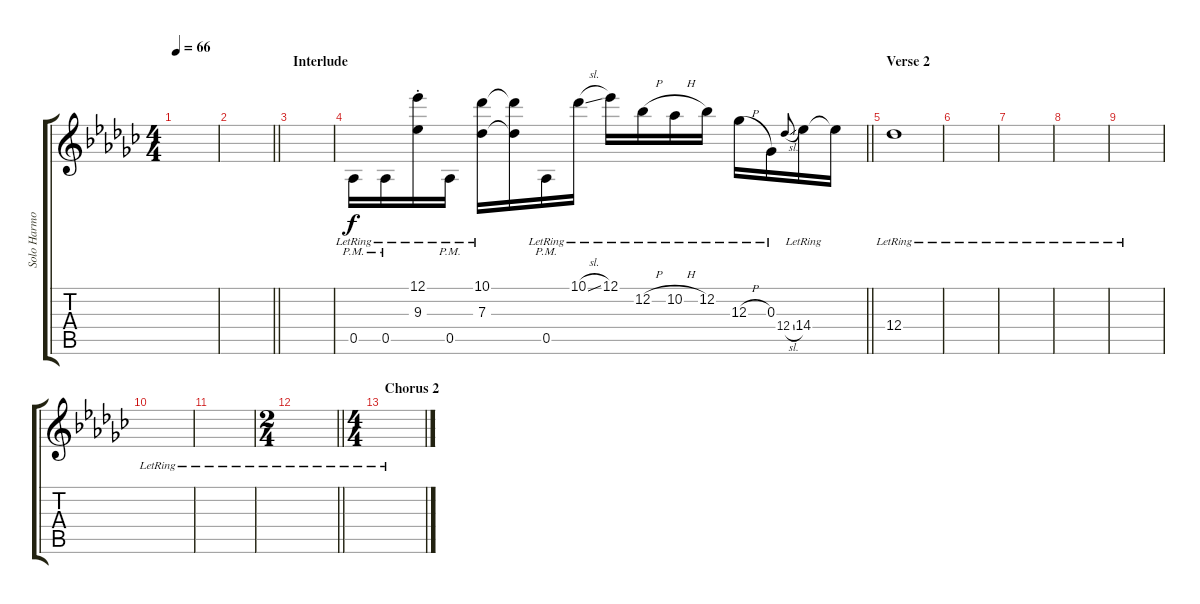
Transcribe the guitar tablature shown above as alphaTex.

\track ("Solo Harmony" "Solo Harmo") {instrument electricguitarjazz}
\staff {score tabs}
\tuning (Eb4 Bb3 Gb3 Db3 Ab2 Db2) {hide}
\ts (4 4)
\tempo 66
\clef g2
\ks gb
|
\barLineRight lightlight
|
\section ("" "Interlude")
|
\barLineRight lightlight
0.5{pm lr}.16 0.5{pm lr}.16 (12.1{st lr} 9.3{st lr}).16 0.5{pm lr}.16 (10.1{lr} 7.3{lr}).16 (10.1{t} 7.3{t}).16 0.5{pm lr}.16 10.1{sl lr}.16 12.1{lr}.16 12.2{h lr}.16 10.2{h lr}.16 12.2{lr}.16 12.3{h lr}.16 0.3{lr}.16 12.4{sl}.8{gr onbeat} 14.4{lr}.16 14.4{t}.16 |
\section ("" "Verse 2")
12.4{lr}.1 |
|
|
|
|
|
|
\ts (2 4)
\barLineRight lightlight
|
\ts (4 4)
\section ("" "Chorus 2")
